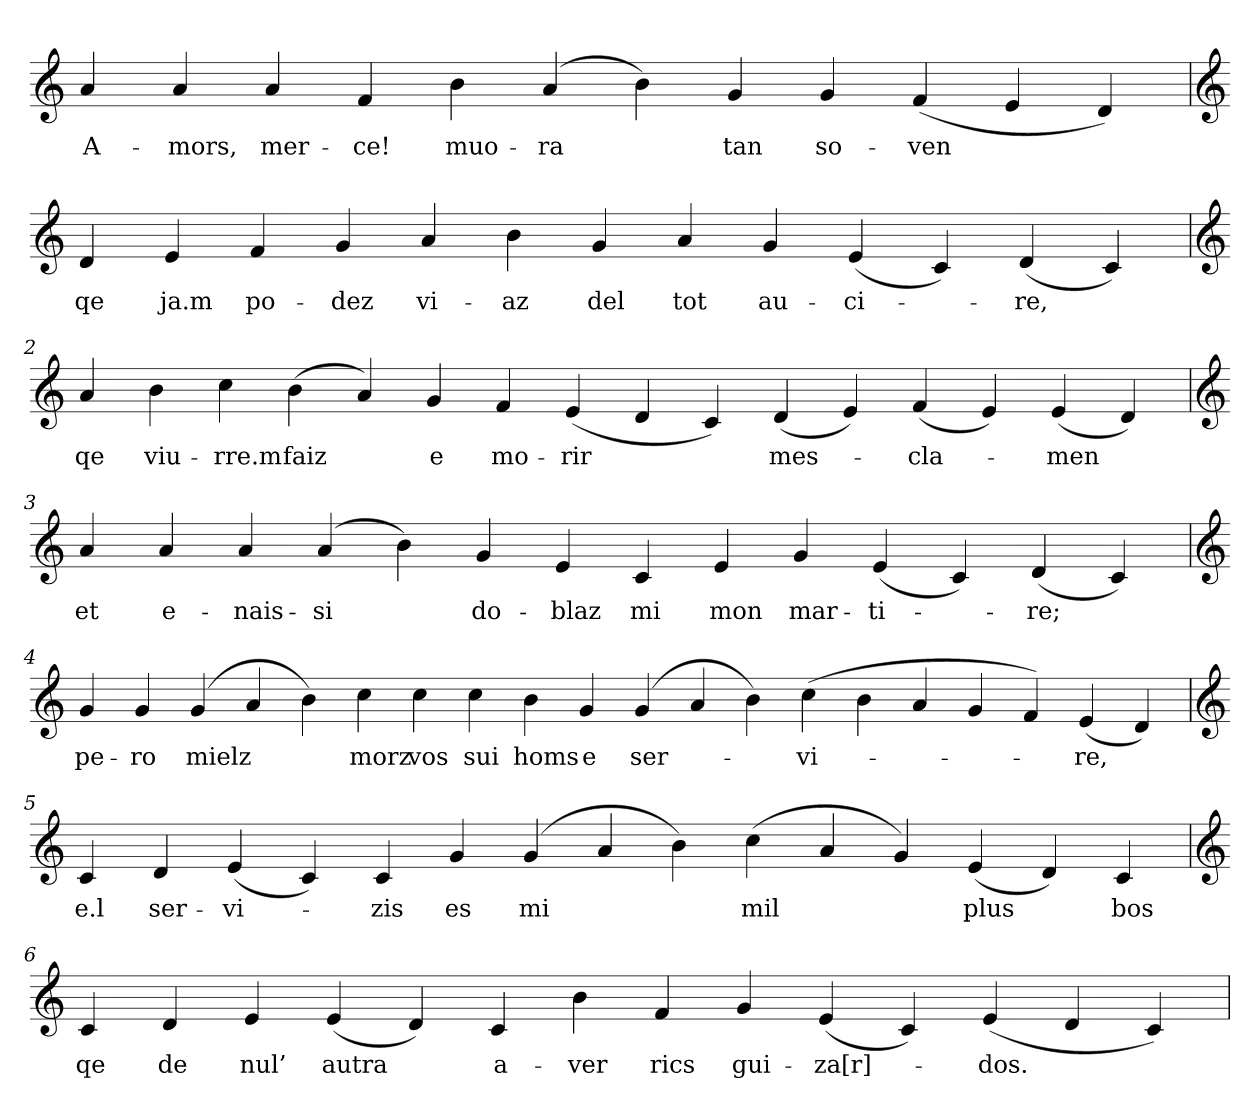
**kern	**text
*part1	*part1
*staff1	*staff1
*clefG2	*
=	=
4a	A-
4a	-mors,
4a	mer-
4f	-ce!
4b	muo-
(4a	-ra
4b)	.
4g	tan
4g	so-
(4f	-ven
4e	.
4d)	.
=1	=1
*clefG2	*
4d	qe
4e	ja.m
4f	po-
4g	-dez
4a	vi-
4b	-az
4g	del
4a	tot
4g	au-
(4e	-ci-
4c)	.
(4d	-re,
4c)	.
=2	=2
*clefG2	*
4a	qe
4b	viu-
4cc	-rre.m
(4b	faiz
4a)	.
4g	e
4f	mo-
(4e	-rir
4d	.
4c)	.
(4d	mes-
4e)	.
(4f	-cla-
4e)	.
(4e	-men
4d)	.
=3	=3
*clefG2	*
4a	et
4a	e-
4a	-nais-
(4a	-si
4b)	.
4g	do-
4e	-blaz
4c	mi
4e	mon
4g	mar-
(4e	-ti-
4c)	.
(4d	-re;
4c)	.
=4	=4
*clefG2	*
4g	pe-
4g	-ro
(4g	mielz
4a	.
4b)	.
4cc	morz
4cc	vos
4cc	sui
4b	homs
4g	e
(4g	ser-
4a	.
4b)	.
(4cc	-vi-
4b	.
4a	.
4g	.
4f)	.
(4e	-re,
4d)	.
=5	=5
*clefG2	*
4c	e.l
4d	ser-
(4e	-vi-
4c)	.
4c	-zis
4g	es
(4g	mi
4a	.
4b)	.
(4cc	mil
4a	.
4g)	.
(4e	plus
4d)	.
4c	bos
=6	=6
*clefG2	*
4c	qe
4d	de
4e	nul’
(4e	autra
4d)	.
4c	a-
4b	-ver
4f	rics
4g	gui-
(4e	-za[r]-
4c)	.
(4e	-dos.
4d	.
4c)	.
=	=
*-	*-
